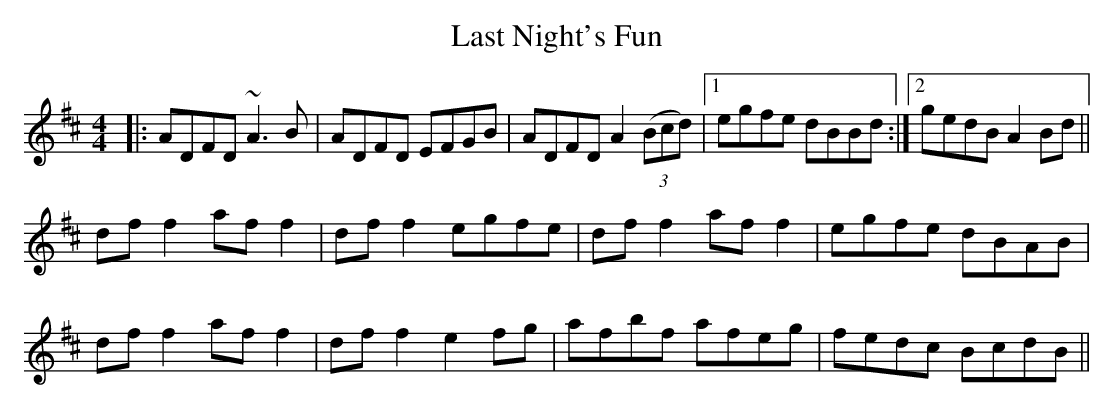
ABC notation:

X:1
T:Last Night's Fun
M:4/4
L:1/8
K:D
|:ADFD ~A3B|ADFD EFGB|ADFD A2 ((3Bcd)|1 egfe dBBd:|2 gedB A2Bd||
dff2 aff2|dff2 egfe|dff2 aff2|egfe dBAB|
dff2 aff2|dff2 e2fg|afbf afeg|fedc BcdB||
